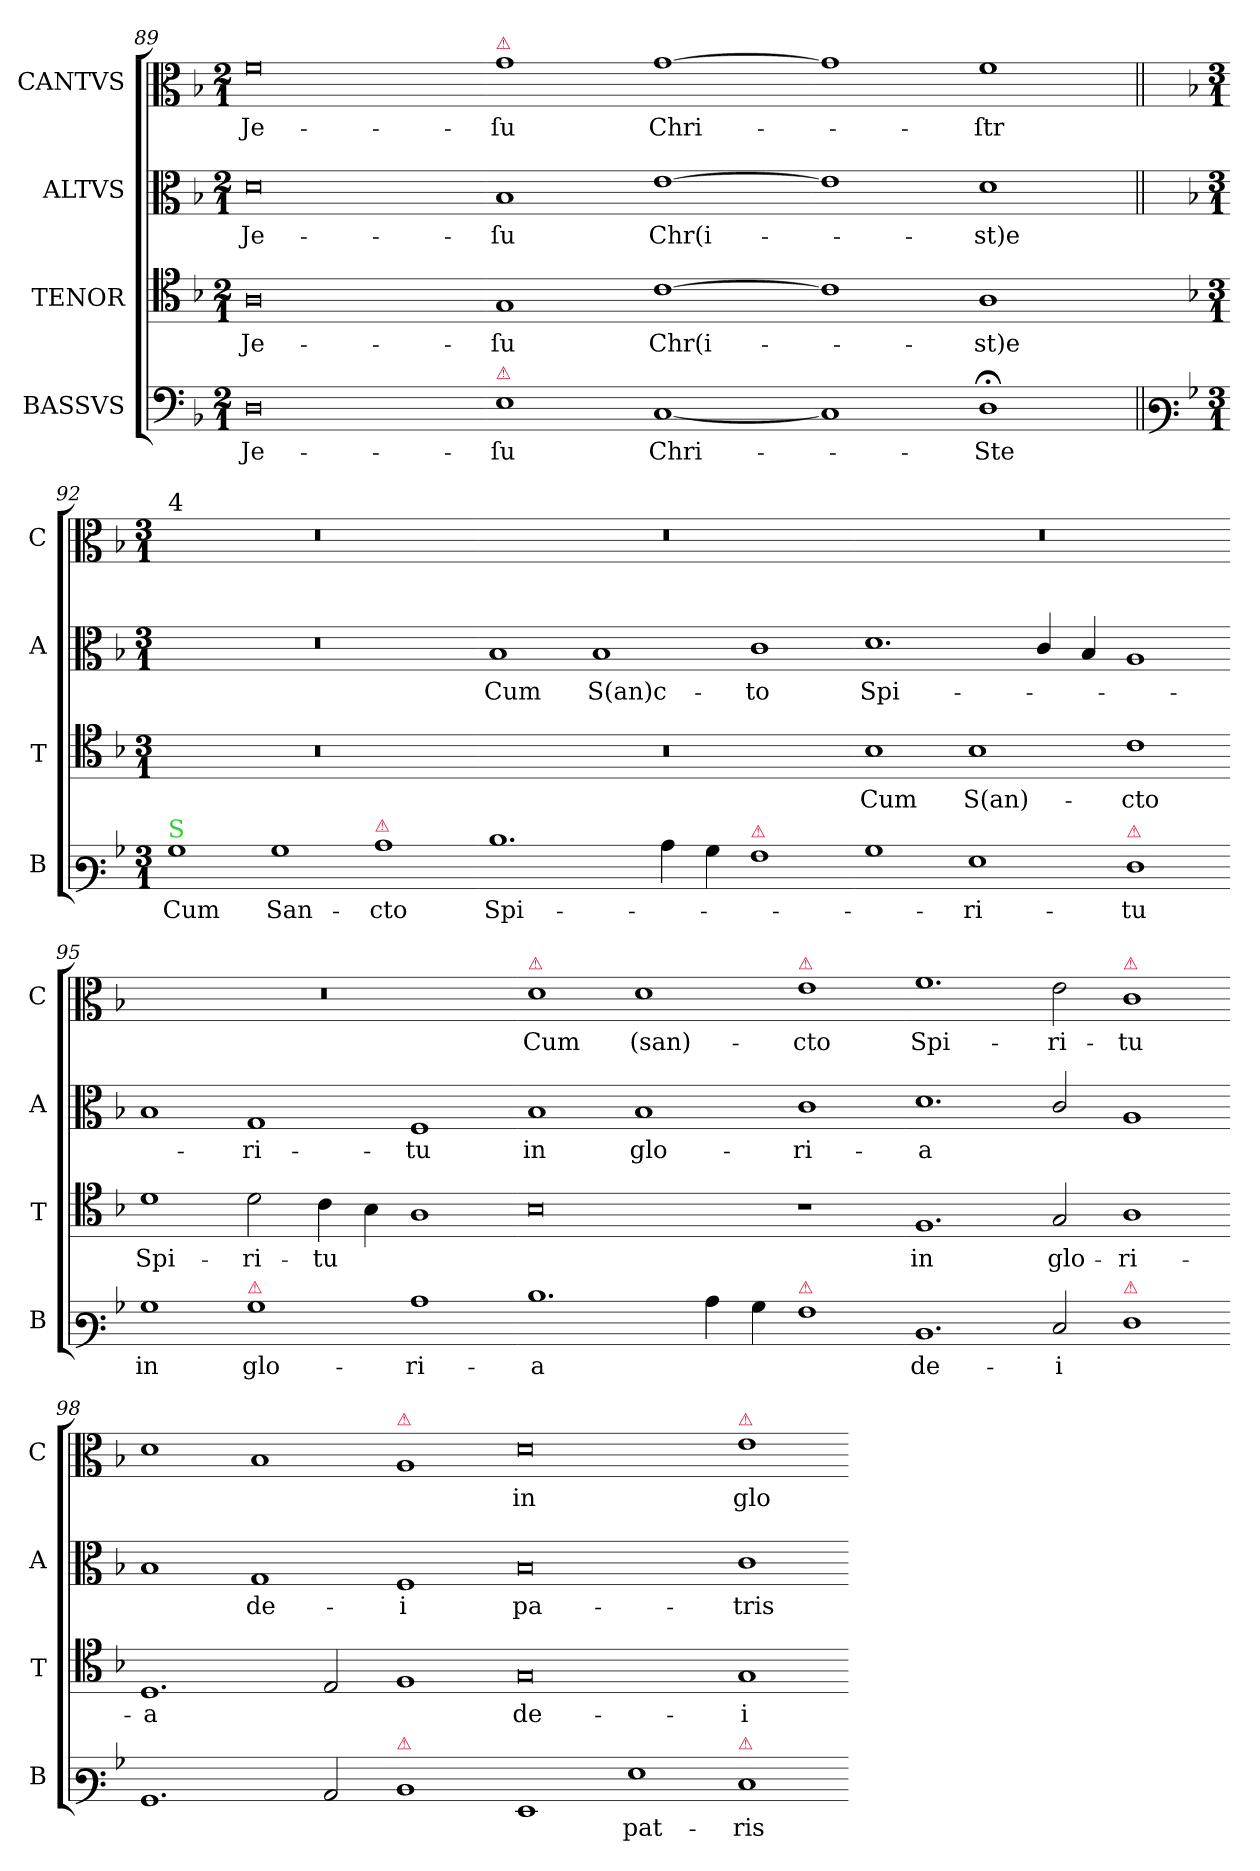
**kern	**text	**kern	**text	**kern	**text	**kern	**text
*part4	*part4	*part3	*part3	*part2	*part2	*part1	*part1
*staff4	*staff4	*staff3	*staff3	*staff2	*staff2	*staff1	*staff1
*I"BASSVS	*	*I"TENOR	*	*I"ALTVS	*	*I"CANTVS	*
*I'B	*	*I'T	*	*I'A	*	*I'C	*
*clefF4	*	*clefC4	*	*clefC3	*	*clefC3	*
*k[b-]	*	*k[b-]	*	*k[b-]	*	*k[b-]	*
*M2/1	*	*M2/1	*	*M2/1	*	*M2/1	*
=89	=89	=89	=89	=89	=89	=89	=89
0D\	Je-	0A\	Je-	0d\	Je-	0f\	Je-
=90-	=90-	=90-	=90-	=90-	=90-	=90-	=90-
!	!	!	!	!	!	!LO:TX:a:color=crimson:t=⚠	!
!LO:TX:a:color=crimson:t=⚠	!	!	!	!	!	!	!
1E\	-ſu	1G/	-ſu	1B-/	-ſu	1g\	-ſu
[1C/	Chri-	[1c\	Chr(i-	[1e\	Chr(i-	[1g\	Chri-
=91-	=91-	=91-	=91-	=91-	=91-	=91-	=91-
1C/]	.	1c\]	.	1e\]	.	1g\]	.
1D;<\	-Ste	1A\	-st)e	1d\	-st)e	1f\	-ſtr
=92||	=92||	=92-	=92||	=92||	=92||	=92||	=92||
*clefF3	*	*	*	*	*	*	*
*k[b-]	*	*	*	*	*	*k[b-]	*
*M3/1	*	*M3/1	*	*M3/1	*	*M3/1	*
!	!	!	!	!	!	!LO:TX:a:t=4	!
!LO:TX:a:color=limegreen:t=S	!	!	!	!	!	!	!
1B-\	Cum	0.r	.	0.r	.	0.r	.
1B-\	San-	.	.	.	.	.	.
!LO:TX:a:color=crimson:t=⚠	!	!	!	!	!	!	!
1c\	-cto	.	.	.	.	.	.
=93-	=93-	=93-	=93-	=93-	=93-	=93-	=93-
1.d\	Spi-	0.r	.	1B-/	Cum	0.r	.
.	.	.	.	1B-/	S(an)c-	.	.
4c\	.	.	.	.	.	.	.
4B-\	.	.	.	.	.	.	.
!LO:TX:a:color=crimson:t=⚠	!	!	!	!	!	!	!
1A\	.	.	.	1c\	-to	.	.
=94-	=94-	=94-	=94-	=94-	=94-	=94-	=94-
1B-\	.	1B-\	Cum	1.d\	Spi-	0.r	.
1G\	-ri-	1B-\	S(an)-	.	.	.	.
.	.	.	.	4c/	.	.	.
.	.	.	.	4B-/	.	.	.
!LO:TX:a:color=crimson:t=⚠	!	!	!	!	!	!	!
1F\	-tu	1c\	-cto	1A/	.	.	.
=95-	=95-	=95-	=95-	=95-	=95-	=95-	=95-
1B-\	in	1d\	Spi-	1B-/	.	0.r	.
!LO:TX:a:color=crimson:t=⚠	!	!	!	!	!	!	!
1B-\	glo-	2d\	-ri-	1G/	-ri-	.	.
.	.	4c\	-tu	.	.	.	.
.	.	4B-\	.	.	.	.	.
1c\	-ri-	1A\	.	1F/	-tu	.	.
=96-	=96-	=96-	=96-	=96-	=96-	=96-	=96-
!	!	!	!	!	!	!LO:TX:a:color=crimson:t=⚠	!
1.d\	-a	0B-\	.	1B-/	in	1d\	Cum
.	.	.	.	1B-/	glo-	1d\	(san)-
4c\	.	.	.	.	.	.	.
4B-\	.	.	.	.	.	.	.
!	!	!	!	!	!	!LO:TX:a:color=crimson:t=⚠	!
!LO:TX:a:color=crimson:t=⚠	!	!	!	!	!	!	!
1A\	.	1r	.	1c\	-ri-	1e\	-cto
=97-	=97-	=97-	=97-	=97-	=97-	=97-	=97-
1.D/	de-	1.F/	in	1.d\	-a	1.f\	Spi-
2E/	-i	2G/	glo-	2c/	.	2e\	-ri-
!	!	!	!	!	!	!LO:TX:a:color=crimson:t=⚠	!
!LO:TX:a:color=crimson:t=⚠	!	!	!	!	!	!	!
1F\	.	1A\	-ri-	1A/	.	1c\	-tu
=98-	=98-	=98-	=98-	=98-	=98-	=98-	=98-
1.BB-/	.	1.D/	-a	1B-/	.	1d\	.
.	.	.	.	1G/	de-	1B-/	.
2C/	.	2E/	.	.	.	.	.
!	!	!	!	!	!	!LO:TX:a:color=crimson:t=⚠	!
!LO:TX:a:color=crimson:t=⚠	!	!	!	!	!	!	!
1D/	.	1F/	.	1F/	-i	1A/	.
=99-	=99-	=99-	=99-	=99-	=99-	=99-	=99-
1GG/	.	0G/	de-	0B-/	pa-	0d\	in
1G\	pat-	.	.	.	.	.	.
!	!	!	!	!	!	!LO:TX:a:color=crimson:t=⚠	!
!LO:TX:a:color=crimson:t=⚠	!	!	!	!	!	!	!
1E/	-ris	1G/	-i	1c\	-tris	1e\	glo-
=-	=-	=-	=-	=-	=-	=-	=-
*-	*-	*-	*-	*-	*-	*-	*-
